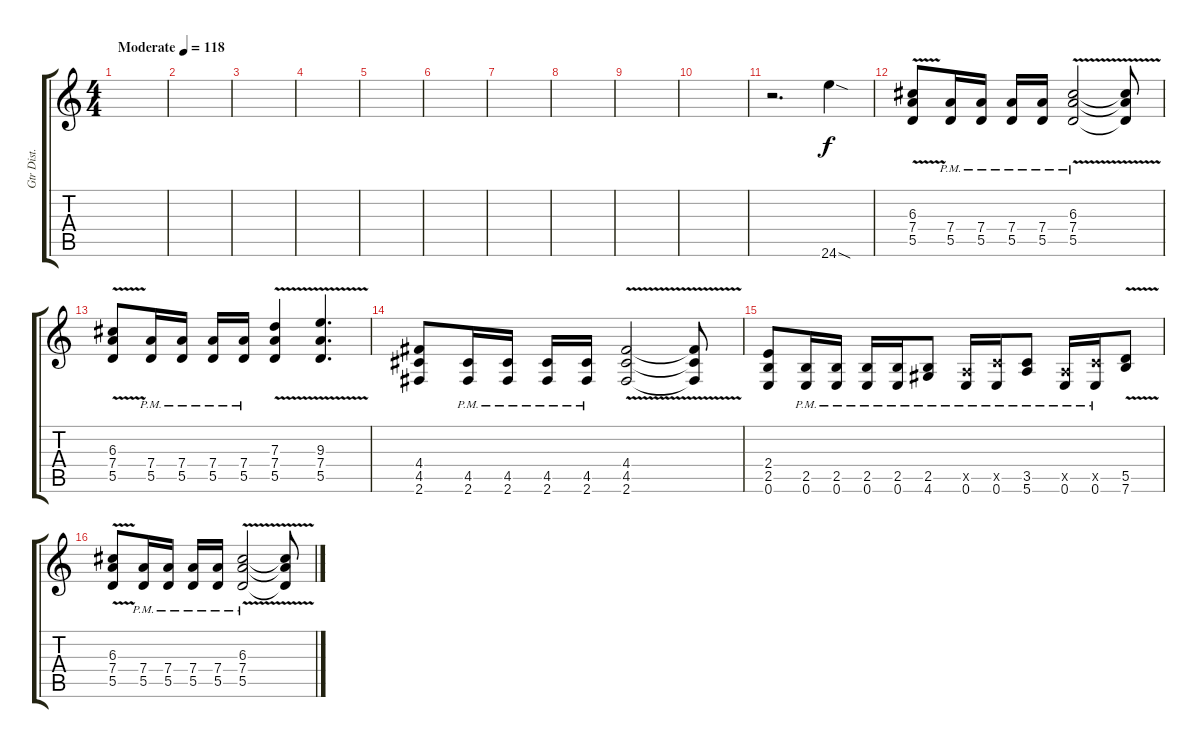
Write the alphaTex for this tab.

\track ("Gtr Dist." "Gtr Dist.") {instrument distortionguitar}
\staff {score tabs}
\tuning (E4 B3 G3 D3 A2 E2) {hide}
\ts (4 4)
\tempo (118 "Moderate")
\clef g2
\ks c
|
|
|
|
|
|
|
|
|
|
r.2{d} 24.6{sod}.4 |
(6.3{v} 7.4 5.5).8 (7.4{pm} 5.5{pm}).16 (7.4{pm} 5.5{pm}).16 (7.4{pm} 5.5{pm}).16 (7.4{pm} 5.5{pm}).16 (6.3{pm} 7.4{v} 5.5).2 (6.3{t} 7.4{t} 5.5{t}).8 |
(6.3{v} 7.4 5.5).8 (7.4{pm} 5.5{pm}).16 (7.4{pm} 5.5{pm}).16 (7.4{pm} 5.5{pm}).16 (7.4{pm} 5.5{pm}).16 (7.3 7.4{v} 5.5).4 (9.3 7.4 5.5{v}).4{d} |
(4.4 4.5 2.6).8 (4.5{pm} 2.6{pm}).16 (4.5{pm} 2.6{pm}).16 (4.5{pm} 2.6{pm}).16 (4.5{pm} 2.6{pm}).16 (4.4 4.5 2.6{v}).2 (4.4{t} 4.5{t} 2.6{t}).8 |
(2.4 2.5 0.6).8 (2.5{pm} 0.6).16 (2.5{pm} 0.6).16 (2.5{pm} 0.6).16 (2.5{pm} 0.6).16 (2.5{pm} 4.6{pm}).8 (0.5{x} 0.6{pm}).16 (3.5{x} 0.6{pm}).16 (3.5{pm} 5.6{pm}).8 (0.5{x} 0.6{pm}).16 (3.5{x} 0.6{pm}).16 (5.5{v} 7.6).8 |
(6.3{v} 7.4 5.5).8 (7.4{pm} 5.5{pm}).16 (7.4{pm} 5.5{pm}).16 (7.4{pm} 5.5{pm}).16 (7.4{pm} 5.5{pm}).16 (6.3{pm} 7.4{v} 5.5).2 (6.3{t} 7.4{t} 5.5{t}).8
